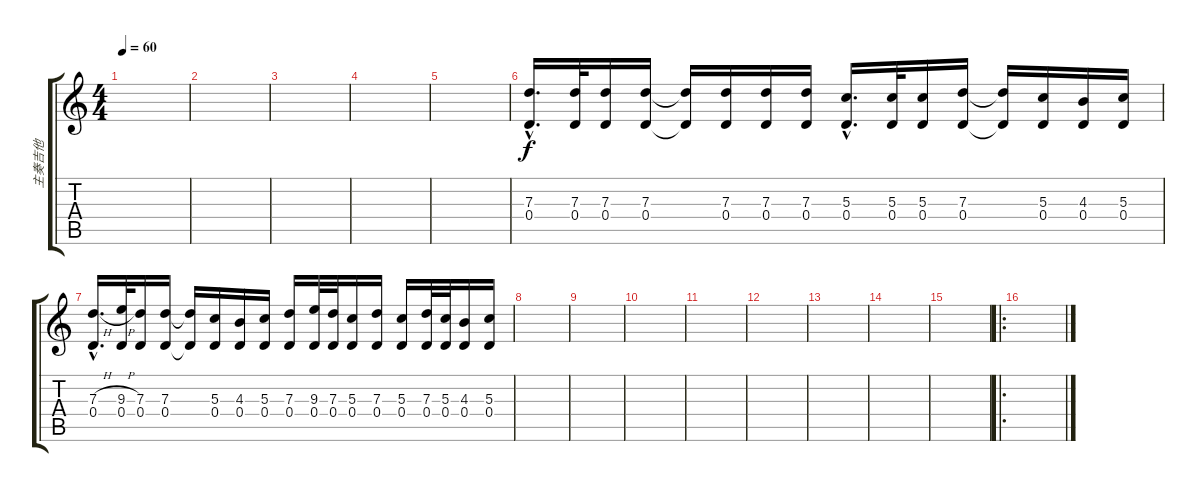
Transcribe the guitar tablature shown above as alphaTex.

\track ("主奏吉他" "主奏吉他") {instrument acousticguitarsteel}
\staff {score tabs}
\tuning (E4 B3 G3 D3 A2 E2) {hide}
\ts (4 4)
\tempo 60
\clef g2
\ks c
|
|
|
|
|
(7.3{hac} 0.4{hac}).16{d} (7.3 0.4).32 (7.3 0.4).16 (7.3 0.4).16 (7.3{t} 0.4{t}).16 (7.3 0.4).16 (7.3 0.4).16 (7.3 0.4).16 (5.3{hac} 0.4{hac}).16{d} (5.3 0.4).32 (5.3 0.4).16 (7.3 0.4).16 (7.3{t} 0.4{t}).16 (5.3 0.4).16 (4.3 0.4).16 (5.3 0.4).16 |
(7.3{h hac} 0.4{hac}).16{d} (9.3{h} 0.4).32 (7.3 0.4).16 (7.3 0.4).16 (7.3{t} 0.4{t}).16 (5.3 0.4).16 (4.3 0.4).16 (5.3 0.4).16 (7.3 0.4).16 (9.3 0.4).32 (7.3 0.4).32 (5.3 0.4).16 (7.3 0.4).16 (5.3 0.4).16 (7.3 0.4).32 (5.3 0.4).32 (4.3 0.4).16 (5.3 0.4).16 |
|
|
|
|
|
|
|
|
\ro
